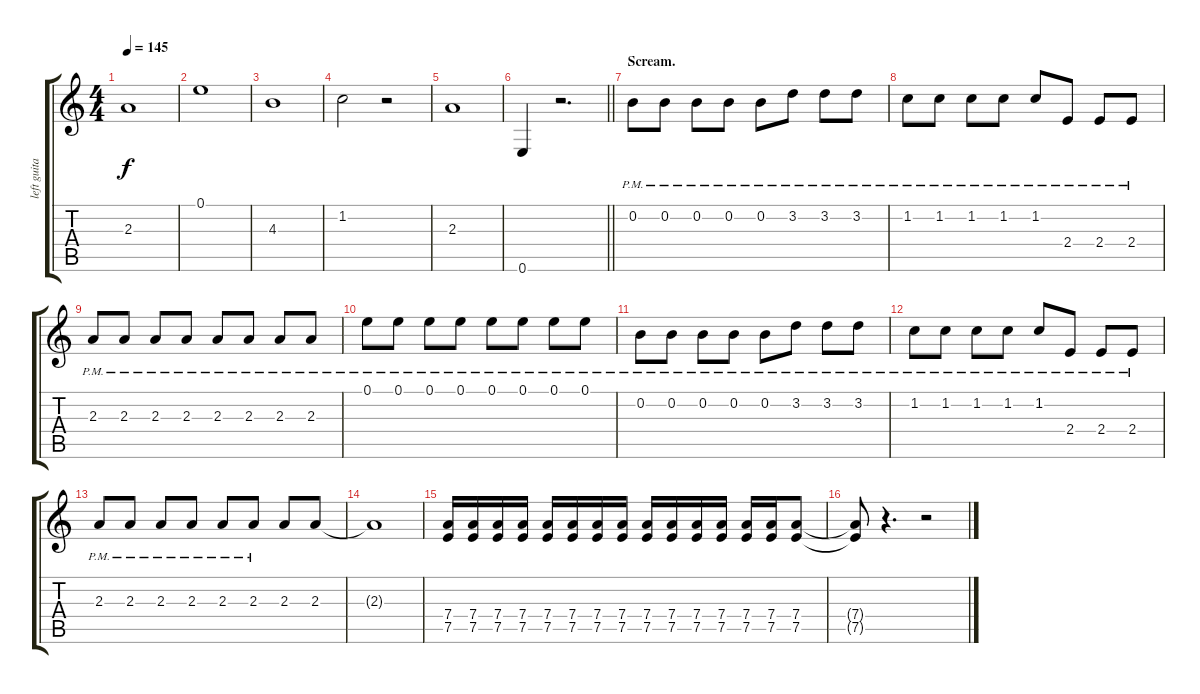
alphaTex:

\track ("left guitars" "left guita") {instrument overdrivenguitar}
\staff {score tabs}
\tuning (E4 B3 G3 D3 A2 E2) {hide}
\ts (4 4)
\tempo 145
\clef g2
\ks c
2.3.1{dy f} |
0.1.1 |
4.3.1 |
1.2.2 r.2 |
2.3.1 |
\barLineRight lightlight
0.6.4 r.2{d} |
\section ("" "Scream.")
0.2{pm}.8 0.2{pm}.8 0.2{pm}.8 0.2{pm}.8 0.2{pm}.8 3.2{pm}.8 3.2{pm}.8 3.2{pm}.8 |
1.2{pm}.8 1.2{pm}.8 1.2{pm}.8 1.2{pm}.8 1.2{pm}.8 2.4{pm}.8 2.4{pm}.8 2.4{pm}.8 |
2.3{pm}.8 2.3{pm}.8 2.3{pm}.8 2.3{pm}.8 2.3{pm}.8 2.3{pm}.8 2.3{pm}.8 2.3{pm}.8 |
0.1{pm}.8 0.1{pm}.8 0.1{pm}.8 0.1{pm}.8 0.1{pm}.8 0.1{pm}.8 0.1{pm}.8 0.1{pm}.8 |
0.2{pm}.8 0.2{pm}.8 0.2{pm}.8 0.2{pm}.8 0.2{pm}.8 3.2{pm}.8 3.2{pm}.8 3.2{pm}.8 |
1.2{pm}.8 1.2{pm}.8 1.2{pm}.8 1.2{pm}.8 1.2{pm}.8 2.4{pm}.8 2.4{pm}.8 2.4{pm}.8 |
2.3{pm}.8 2.3{pm}.8 2.3{pm}.8 2.3{pm}.8 2.3{pm}.8 2.3{pm}.8 2.3.8 2.3.8 |
2.3{t}.1 |
(7.4 7.5).16 (7.4 7.5).16 (7.4 7.5).16 (7.4 7.5).16 (7.4 7.5).16 (7.4 7.5).16 (7.4 7.5).16 (7.4 7.5).16 (7.4 7.5).16 (7.4 7.5).16 (7.4 7.5).16 (7.4 7.5).16 (7.4 7.5).16 (7.4 7.5).16 (7.4 7.5).8 |
(7.4{t} 7.5{t}).8 r.4{d} r.2
